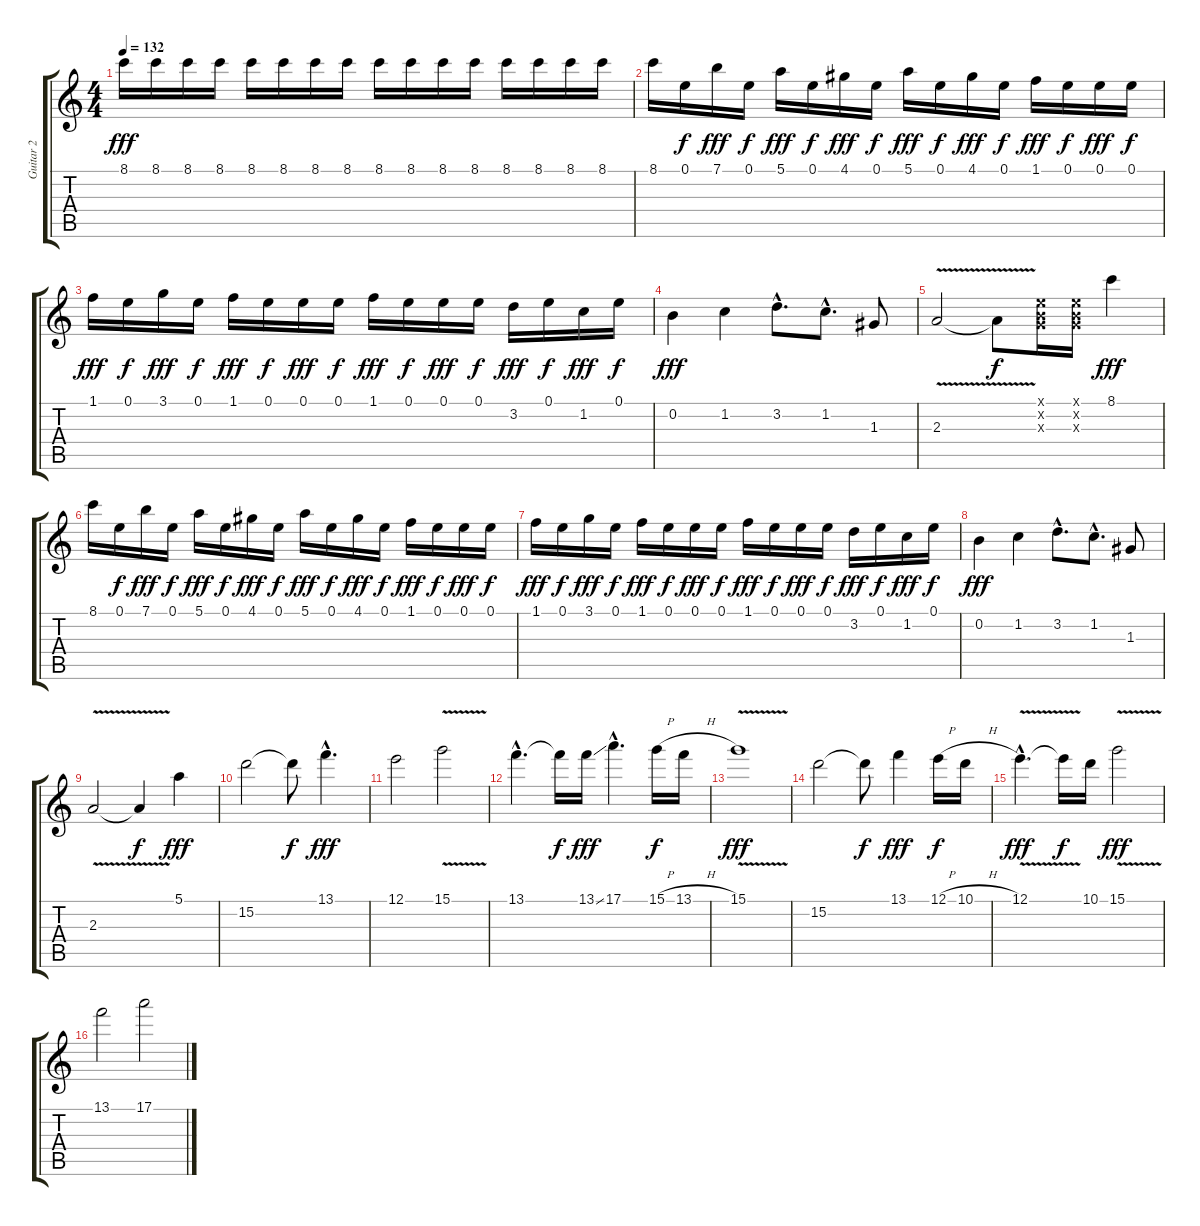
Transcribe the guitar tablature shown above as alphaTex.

\track ("Guitar 2" "Guitar 2") {instrument overdrivenguitar}
\staff {score tabs}
\tuning (E4 B3 G3 D3 A2 E2) {hide}
\ts (4 4)
\tempo 132
\clef g2
\ks c
8.1.16{dy fff} 8.1.16 8.1.16 8.1.16 8.1.16 8.1.16 8.1.16 8.1.16 8.1.16 8.1.16 8.1.16 8.1.16 8.1.16 8.1.16 8.1.16 8.1.16 |
8.1.16 0.1.16{dy f} 7.1.16{dy fff} 0.1.16{dy f} 5.1.16{dy fff} 0.1.16{dy f} 4.1.16{dy fff} 0.1.16{dy f} 5.1.16{dy fff} 0.1.16{dy f} 4.1.16{dy fff} 0.1.16{dy f} 1.1.16{dy fff} 0.1.16{dy f} 0.1.16{dy fff} 0.1.16{dy f} |
1.1.16{dy fff} 0.1.16{dy f} 3.1.16{dy fff} 0.1.16{dy f} 1.1.16{dy fff} 0.1.16{dy f} 0.1.16{dy fff} 0.1.16{dy f} 1.1.16{dy fff} 0.1.16{dy f} 0.1.16{dy fff} 0.1.16{dy f} 3.2.16{dy fff} 0.1.16{dy f} 1.2.16{dy fff} 0.1.16{dy f} |
0.2.4{dy fff} 1.2.4 3.2{hac}.8{d} 1.2{hac}.8{d} 1.3.8 |
2.3{v}.2 2.3{t}.8{dy f} (0.1{x} 0.2{x} 0.3{x}).16 (0.1{x} 0.2{x} 0.3{x}).16 8.1.4{dy fff} |
8.1.16 0.1.16{dy f} 7.1.16{dy fff} 0.1.16{dy f} 5.1.16{dy fff} 0.1.16{dy f} 4.1.16{dy fff} 0.1.16{dy f} 5.1.16{dy fff} 0.1.16{dy f} 4.1.16{dy fff} 0.1.16{dy f} 1.1.16{dy fff} 0.1.16{dy f} 0.1.16{dy fff} 0.1.16{dy f} |
1.1.16{dy fff} 0.1.16{dy f} 3.1.16{dy fff} 0.1.16{dy f} 1.1.16{dy fff} 0.1.16{dy f} 0.1.16{dy fff} 0.1.16{dy f} 1.1.16{dy fff} 0.1.16{dy f} 0.1.16{dy fff} 0.1.16{dy f} 3.2.16{dy fff} 0.1.16{dy f} 1.2.16{dy fff} 0.1.16{dy f} |
0.2.4{dy fff} 1.2.4 3.2{hac}.8{d} 1.2{hac}.8{d} 1.3.8 |
2.3{v}.2 2.3{t}.4{dy f} 5.1.4{dy fff} |
15.2.2 15.2{t}.8{dy f} 13.1{hac}.4{d dy fff} |
12.1.2 15.1{v}.2 |
13.1{hac}.4{d} 13.1{t}.16{dy f} 13.1{ss}.16{dy fff} 17.1{hac}.4{d} 15.1{h}.16{dy f} 13.1{h}.16 |
15.1{v}.1{dy fff} |
15.2.2 15.2{t}.8{dy f} 13.1.4{dy fff} 12.1{h}.16{dy f} 10.1{h}.16 |
12.1{v hac}.4{d dy fff} 12.1{t}.16{dy f} 10.1.16 15.1{v}.2{dy fff} |
13.1.2 17.1.2
